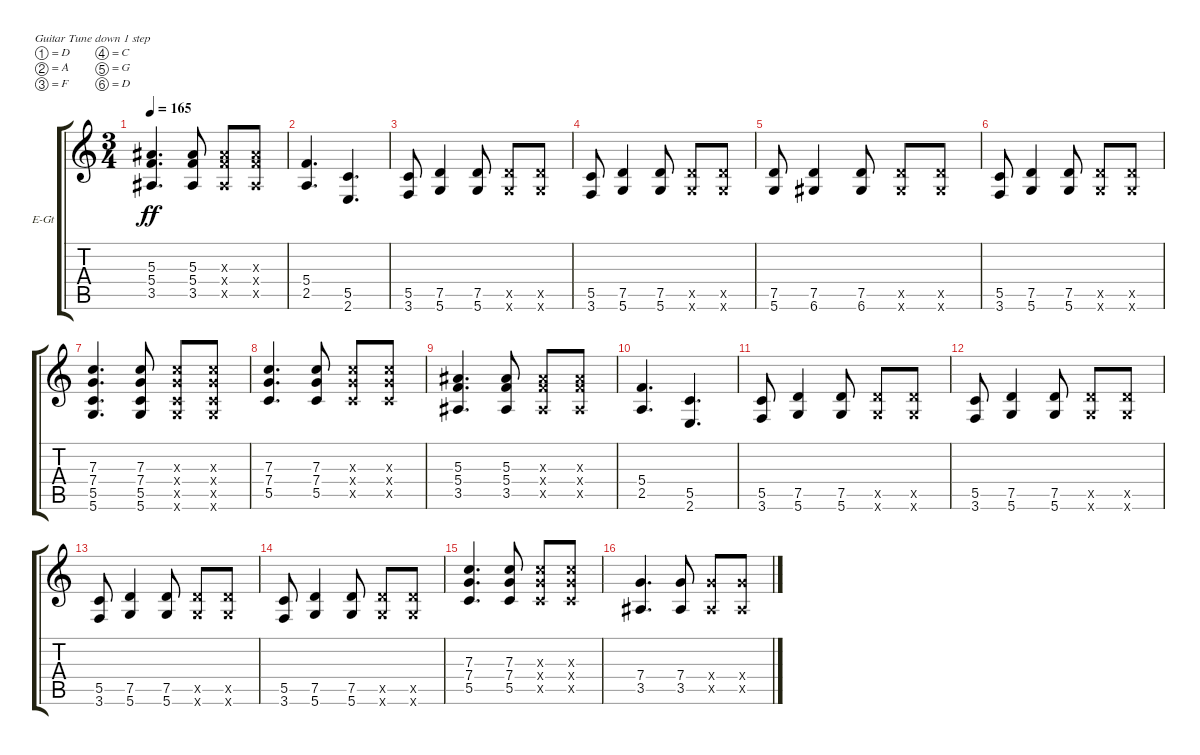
\bracketExtendMode groupsimilarinstruments
\firstSystemTrackNameOrientation horizontal
\otherSystemsTrackNameOrientation horizontal
\track ("Adam - Lead" "E-Gt") {instrument distortionguitar}
\staff {score tabs}
\tuning (D4 A3 F3 C3 G2 D2)
\ts (3 4)
\tempo 165
\clef g2
\ks c
(3.5 5.4 5.3).4{d dy ff} (3.5 5.4 5.3).8 (3.5{x} 5.4{x} 5.3{x}).8 (3.5{x} 5.4{x} 5.3{x}).8 |
(2.5 5.4).4{d} (2.6 5.5).4{d} |
(3.6 5.5).8 (5.6 7.5).4 (5.6 7.5).8 (5.6{x} 7.5{x}).8 (5.6{x} 7.5{x}).8 |
(3.6 5.5).8 (5.6 7.5).4 (5.6 7.5).8 (5.6{x} 7.5{x}).8 (5.6{x} 7.5{x}).8 |
(5.6 7.5).8 (6.6 7.5).4 (6.6 7.5).8 (6.6{x} 7.5{x}).8 (6.6{x} 7.5{x}).8 |
(3.6 5.5).8 (5.6 7.5).4 (5.6 7.5).8 (5.6{x} 7.5{x}).8 (5.6{x} 7.5{x}).8 |
(5.5 7.4 7.3 5.6).4{d} (5.5 7.4 7.3 5.6).8 (5.5{x} 7.4{x} 7.3{x} 5.6{x}).8 (5.5{x} 7.4{x} 7.3{x} 5.6{x}).8 |
(5.5 7.4 7.3).4{d} (5.5 7.4 7.3).8 (5.5{x} 7.4{x} 7.3{x}).8 (5.5{x} 7.4{x} 7.3{x}).8 |
(3.5 5.4 5.3).4{d} (3.5 5.4 5.3).8 (3.5{x} 5.4{x} 5.3{x}).8 (3.5{x} 5.4{x} 5.3{x}).8 |
(2.5 5.4).4{d} (2.6 5.5).4{d} |
(3.6 5.5).8 (5.6 7.5).4 (5.6 7.5).8 (5.6{x} 7.5{x}).8 (5.6{x} 7.5{x}).8 |
(3.6 5.5).8 (5.6 7.5).4 (5.6 7.5).8 (5.6{x} 7.5{x}).8 (5.6{x} 7.5{x}).8 |
(3.6 5.5).8 (5.6 7.5).4 (5.6 7.5).8 (5.6{x} 7.5{x}).8 (5.6{x} 7.5{x}).8 |
(3.6 5.5).8 (5.6 7.5).4 (5.6 7.5).8 (5.6{x} 7.5{x}).8 (5.6{x} 7.5{x}).8 |
(5.5 7.4 7.3).4{d} (5.5 7.4 7.3).8 (5.5{x} 7.4{x} 7.3{x}).8 (5.5{x} 7.4{x} 7.3{x}).8 |
(3.5 7.4).4{d} (3.5 7.4).8 (3.5{x} 7.4{x}).8 (3.5{x} 7.4{x}).8
